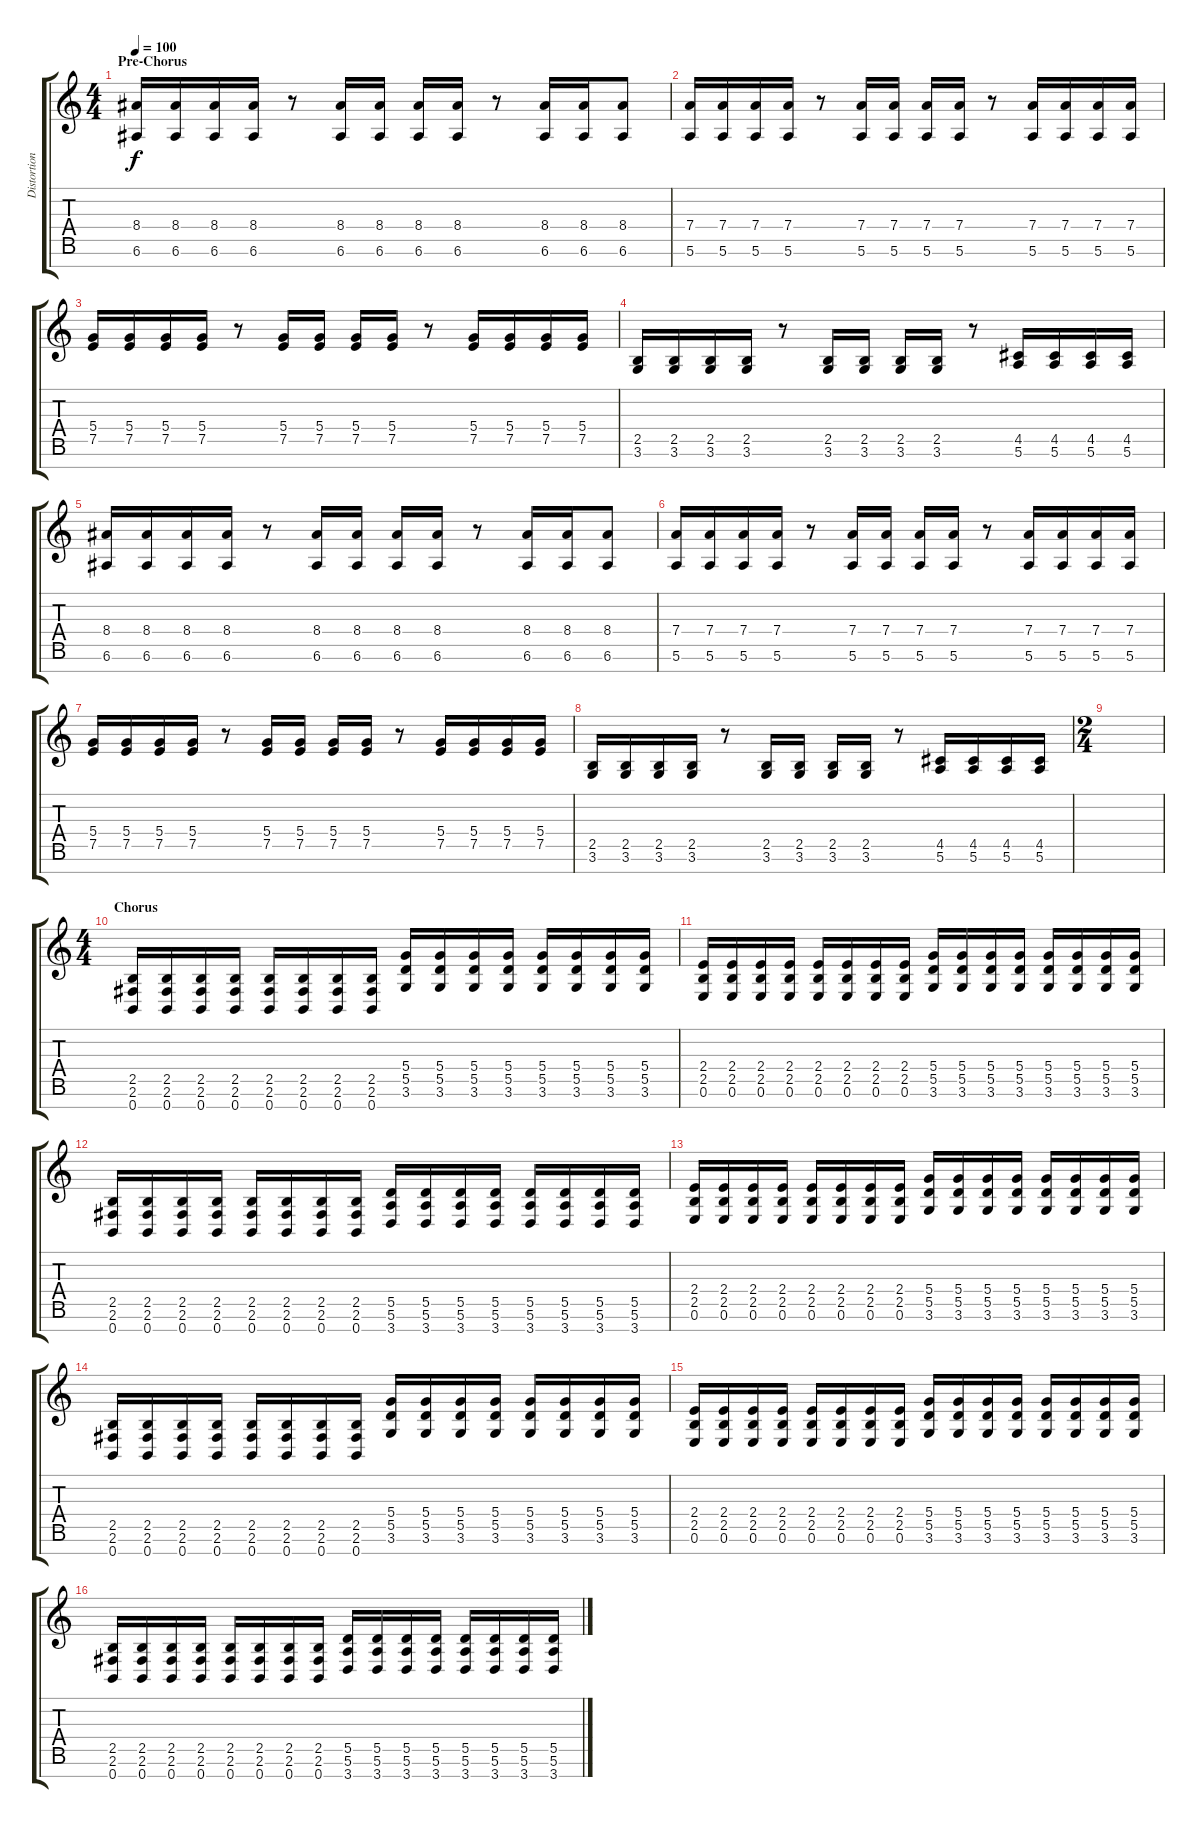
\track ("Distortion Guitar 2" "Distortion") {instrument distortionguitar}
\staff {score tabs}
\tuning (E4 B3 G3 D3 A2 E2 B1) {hide}
\ts (4 4)
\section ("" "Pre-Chorus")
\tempo 100
\clef g2
\ks c
(8.4 6.6).16{dy f} (8.4 6.6).16 (8.4 6.6).16 (8.4 6.6).16 r.8 (8.4 6.6).16 (8.4 6.6).16 (8.4 6.6).16 (8.4 6.6).16 r.8 (8.4 6.6).16 (8.4 6.6).16 (8.4 6.6).8 |
(7.4 5.6).16 (7.4 5.6).16 (7.4 5.6).16 (7.4 5.6).16 r.8 (7.4 5.6).16 (7.4 5.6).16 (7.4 5.6).16 (7.4 5.6).16 r.8 (7.4 5.6).16 (7.4 5.6).16 (7.4 5.6).16 (7.4 5.6).16 |
(5.4 7.5).16 (5.4 7.5).16 (5.4 7.5).16 (5.4 7.5).16 r.8 (5.4 7.5).16 (5.4 7.5).16 (5.4 7.5).16 (5.4 7.5).16 r.8 (5.4 7.5).16 (5.4 7.5).16 (5.4 7.5).16 (5.4 7.5).16 |
(2.5 3.6).16 (2.5 3.6).16 (2.5 3.6).16 (2.5 3.6).16 r.8 (2.5 3.6).16 (2.5 3.6).16 (2.5 3.6).16 (2.5 3.6).16 r.8 (4.5 5.6).16 (4.5 5.6).16 (4.5 5.6).16 (4.5 5.6).16 |
(8.4 6.6).16 (8.4 6.6).16 (8.4 6.6).16 (8.4 6.6).16 r.8 (8.4 6.6).16 (8.4 6.6).16 (8.4 6.6).16 (8.4 6.6).16 r.8 (8.4 6.6).16 (8.4 6.6).16 (8.4 6.6).8 |
(7.4 5.6).16 (7.4 5.6).16 (7.4 5.6).16 (7.4 5.6).16 r.8 (7.4 5.6).16 (7.4 5.6).16 (7.4 5.6).16 (7.4 5.6).16 r.8 (7.4 5.6).16 (7.4 5.6).16 (7.4 5.6).16 (7.4 5.6).16 |
(5.4 7.5).16 (5.4 7.5).16 (5.4 7.5).16 (5.4 7.5).16 r.8 (5.4 7.5).16 (5.4 7.5).16 (5.4 7.5).16 (5.4 7.5).16 r.8 (5.4 7.5).16 (5.4 7.5).16 (5.4 7.5).16 (5.4 7.5).16 |
(2.5 3.6).16 (2.5 3.6).16 (2.5 3.6).16 (2.5 3.6).16 r.8 (2.5 3.6).16 (2.5 3.6).16 (2.5 3.6).16 (2.5 3.6).16 r.8 (4.5 5.6).16 (4.5 5.6).16 (4.5 5.6).16 (4.5 5.6).16 |
\ts (2 4)
|
\ts (4 4)
\section ("" "Chorus")
(2.5 2.6 0.7).16 (2.5 2.6 0.7).16 (2.5 2.6 0.7).16 (2.5 2.6 0.7).16 (2.5 2.6 0.7).16 (2.5 2.6 0.7).16 (2.5 2.6 0.7).16 (2.5 2.6 0.7).16 (5.4 5.5 3.6).16 (5.4 5.5 3.6).16 (5.4 5.5 3.6).16 (5.4 5.5 3.6).16 (5.4 5.5 3.6).16 (5.4 5.5 3.6).16 (5.4 5.5 3.6).16 (5.4 5.5 3.6).16 |
(2.4 2.5 0.6).16 (2.4 2.5 0.6).16 (2.4 2.5 0.6).16 (2.4 2.5 0.6).16 (2.4 2.5 0.6).16 (2.4 2.5 0.6).16 (2.4 2.5 0.6).16 (2.4 2.5 0.6).16 (5.4 5.5 3.6).16 (5.4 5.5 3.6).16 (5.4 5.5 3.6).16 (5.4 5.5 3.6).16 (5.4 5.5 3.6).16 (5.4 5.5 3.6).16 (5.4 5.5 3.6).16 (5.4 5.5 3.6).16 |
(2.5 2.6 0.7).16 (2.5 2.6 0.7).16 (2.5 2.6 0.7).16 (2.5 2.6 0.7).16 (2.5 2.6 0.7).16 (2.5 2.6 0.7).16 (2.5 2.6 0.7).16 (2.5 2.6 0.7).16 (5.5 5.6 3.7).16 (5.5 5.6 3.7).16 (5.5 5.6 3.7).16 (5.5 5.6 3.7).16 (5.5 5.6 3.7).16 (5.5 5.6 3.7).16 (5.5 5.6 3.7).16 (5.5 5.6 3.7).16 |
(2.4 2.5 0.6).16 (2.4 2.5 0.6).16 (2.4 2.5 0.6).16 (2.4 2.5 0.6).16 (2.4 2.5 0.6).16 (2.4 2.5 0.6).16 (2.4 2.5 0.6).16 (2.4 2.5 0.6).16 (5.4 5.5 3.6).16 (5.4 5.5 3.6).16 (5.4 5.5 3.6).16 (5.4 5.5 3.6).16 (5.4 5.5 3.6).16 (5.4 5.5 3.6).16 (5.4 5.5 3.6).16 (5.4 5.5 3.6).16 |
(2.5 2.6 0.7).16 (2.5 2.6 0.7).16 (2.5 2.6 0.7).16 (2.5 2.6 0.7).16 (2.5 2.6 0.7).16 (2.5 2.6 0.7).16 (2.5 2.6 0.7).16 (2.5 2.6 0.7).16 (5.4 5.5 3.6).16 (5.4 5.5 3.6).16 (5.4 5.5 3.6).16 (5.4 5.5 3.6).16 (5.4 5.5 3.6).16 (5.4 5.5 3.6).16 (5.4 5.5 3.6).16 (5.4 5.5 3.6).16 |
(2.4 2.5 0.6).16 (2.4 2.5 0.6).16 (2.4 2.5 0.6).16 (2.4 2.5 0.6).16 (2.4 2.5 0.6).16 (2.4 2.5 0.6).16 (2.4 2.5 0.6).16 (2.4 2.5 0.6).16 (5.4 5.5 3.6).16 (5.4 5.5 3.6).16 (5.4 5.5 3.6).16 (5.4 5.5 3.6).16 (5.4 5.5 3.6).16 (5.4 5.5 3.6).16 (5.4 5.5 3.6).16 (5.4 5.5 3.6).16 |
(2.5 2.6 0.7).16 (2.5 2.6 0.7).16 (2.5 2.6 0.7).16 (2.5 2.6 0.7).16 (2.5 2.6 0.7).16 (2.5 2.6 0.7).16 (2.5 2.6 0.7).16 (2.5 2.6 0.7).16 (5.5 5.6 3.7).16 (5.5 5.6 3.7).16 (5.5 5.6 3.7).16 (5.5 5.6 3.7).16 (5.5 5.6 3.7).16 (5.5 5.6 3.7).16 (5.5 5.6 3.7).16 (5.5 5.6 3.7).16
